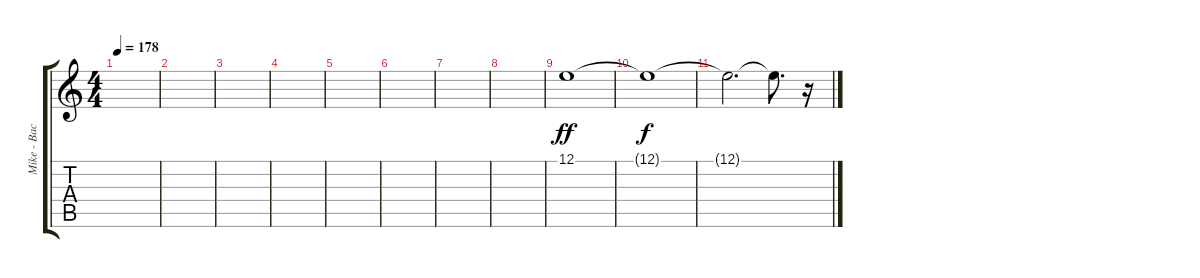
\track ("Mike - Backup Vocals" "Mike - Bac") {instrument lead6voice}
\staff {score tabs}
\tuning (E4 B3 G3 D3 A2 E2) {hide}
\ts (4 4)
\tempo 178
\clef g2
\ks c
|
|
|
|
|
|
|
|
12.1.1{dy ff} |
12.1{t}.1{dy f} |
12.1{t}.2{d} 12.1{t}.8{d} r.16
